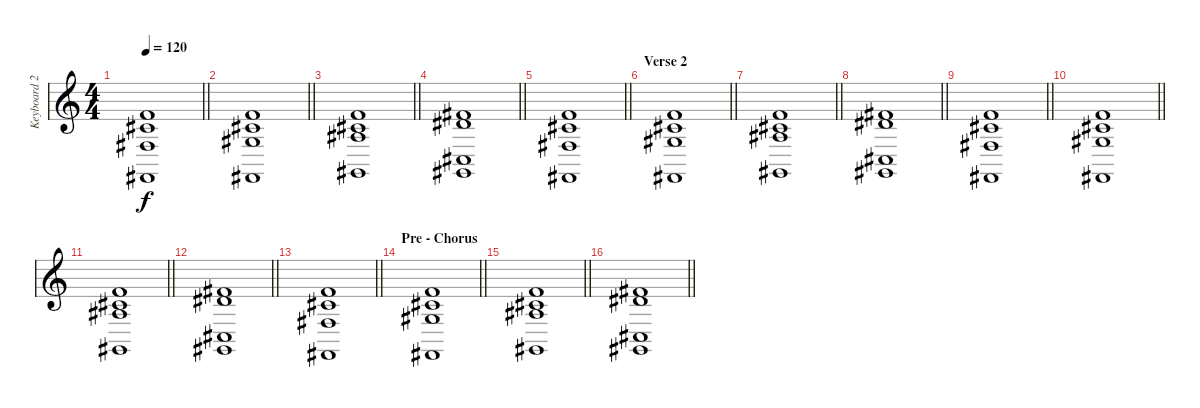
\track ("Keyboard 2" "Keyboard 2") {instrument lead2sawtooth}
\staff {score}
\tuning (E4 B3 G3 D3 A2 E2) {hide}
\ts (4 4)
\tempo 120
\clef g2
\barLineRight lightlight
\ks c
(10.3 11.4 9.5 2.6).1{dy f} |
\barLineRight lightlight
(6.2 6.3 6.4 2.6).1 |
\barLineRight lightlight
(6.2 6.3 8.4 4.6).1 |
\barLineRight lightlight
(11.3 13.4 4.5 4.6).1 |
\barLineRight lightlight
(10.3 11.4 9.5 2.6).1 |
\section ("" "Verse 2")
\barLineRight lightlight
(6.2 6.3 6.4 2.6).1 |
\barLineRight lightlight
(6.2 6.3 8.4 4.6).1 |
\barLineRight lightlight
(11.3 13.4 4.5 4.6).1 |
\barLineRight lightlight
(10.3 11.4 9.5 2.6).1 |
\barLineRight lightlight
(6.2 6.3 6.4 2.6).1 |
\barLineRight lightlight
(6.2 6.3 8.4 4.6).1 |
\barLineRight lightlight
(11.3 13.4 4.5 4.6).1 |
\barLineRight lightlight
(10.3 11.4 9.5 2.6).1 |
\section ("" "Pre - Chorus")
\barLineRight lightlight
(6.2 6.3 6.4 2.6).1 |
\barLineRight lightlight
(6.2 6.3 8.4 4.6).1 |
\barLineRight lightlight
(11.3 13.4 4.5 4.6).1
